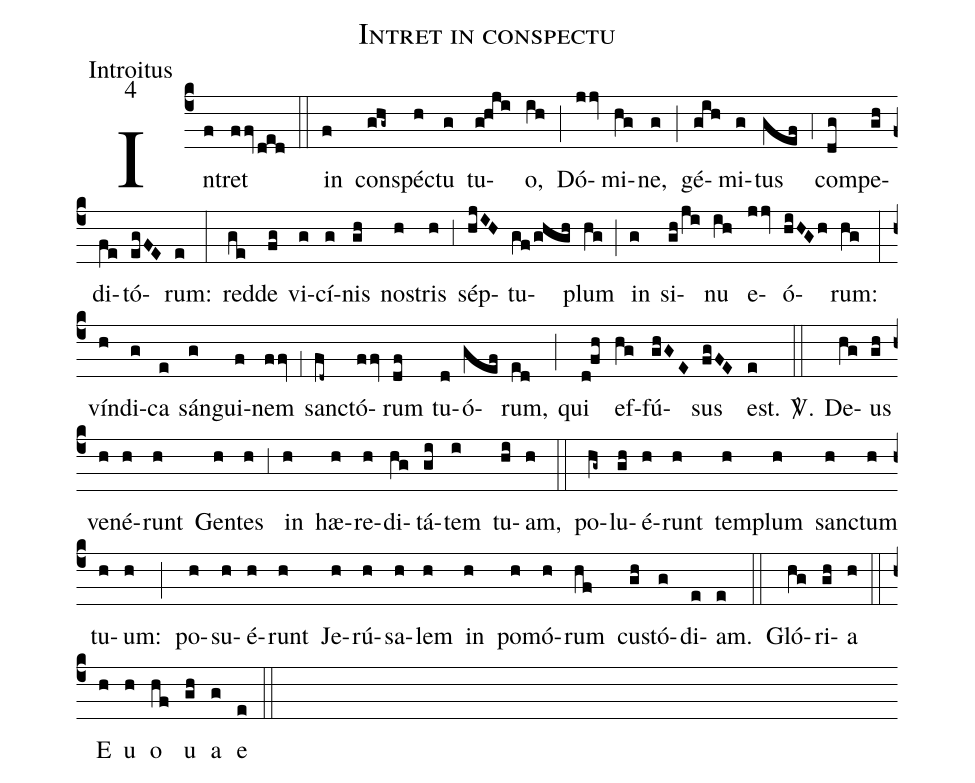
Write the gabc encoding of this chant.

name:Intret in conspectu;
office-part:Introitus;
mode:4;
%%
(c4) In(f)tret(ffv/ded) (::) in(f) con(ghg~)spé(h)ctu(g) tu(g!hji)o,(ih) (;) Dó(jjv)mi(hg)ne,(g) (;) gé(gih)mi(g)tus(gef) (;4) com(dg)pe(gh)di(fe)tó(egFE)rum:(e) (:) red(ge)de(fg) vi(g)cí(g)nis(gh) no(h)stris(h) (;3) sép(hjIH)tu(gf/ghgh)plum(hg) (;) in(g) si(gh/ji)nu(ih) e(jjv)ó(hiHGh)rum:(hg) (:) vín(h)di(g)ca(e) sán(g)gui(f)nem(ffv) (;1) san(fd~)ctó(ffv)rum(df) tu(d)ó(gef)rum,(ed) (;) qui(d!fh) ef(hg)fú(ghGE)sus(fgFE) est.(e) <sp>V/</sp>.(::) De(hg)us(gh) ve(h)né(h)runt(h) Gen(h)tes(h) (;3) in(h) hæ(h)re(h)di(hg)tá(gi)tem(i) tu(hi)am,(h) (::) po(hg~)lu(gh)é(h)runt(h) tem(h)plum(h) san(h)ctum(h) tu(h)um:(h) (;) po(h)su(h)é(h)runt(h) Je(h)rú(h)sa(h)lem(h) in(h) po(h)mó(h)rum(hf) cu(gh)stó(g)di(e)am.(e) (::) Gló(hg)ri(gh)a(h) (::) E(h) u(h) o(hf) u(gh) a(g) e(e) (::)
